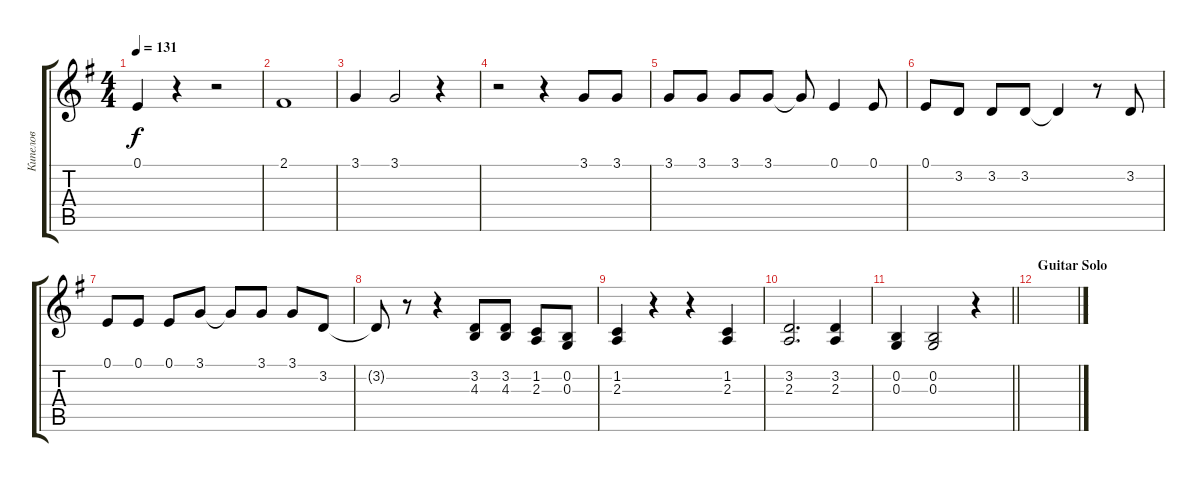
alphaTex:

\track ("Кипелов" "Кипелов") {instrument violin}
\staff {score tabs}
\tuning (E4 B3 G3 D3 A2 E2) {hide}
\ts (4 4)
\tempo 131
\clef g2
\ks g
0.1.4{dy f} r.4 r.2 |
2.1.1 |
3.1.4 3.1.2 r.4 |
r.2 r.4 3.1.8 3.1.8 |
3.1.8 3.1.8 3.1.8 3.1.8 3.1{t}.8 0.1.4 0.1.8 |
0.1.8 3.2.8 3.2.8 3.2.8 3.2{t}.4 r.8 3.2.8 |
0.1.8 0.1.8 0.1.8 3.1.8 3.1{t}.8 3.1.8 3.1.8 3.2.8 |
3.2{t}.8 r.8 r.4 (3.2 4.3).8 (3.2 4.3).8 (1.2 2.3).8 (0.2 0.3).8 |
(1.2 2.3).4 r.4 r.4 (1.2 2.3).4 |
(3.2 2.3).2{d} (3.2 2.3).4 |
\barLineRight lightlight
(0.2 0.3).4 (0.2 0.3).2 r.4 |
\section ("" "Guitar Solo")
